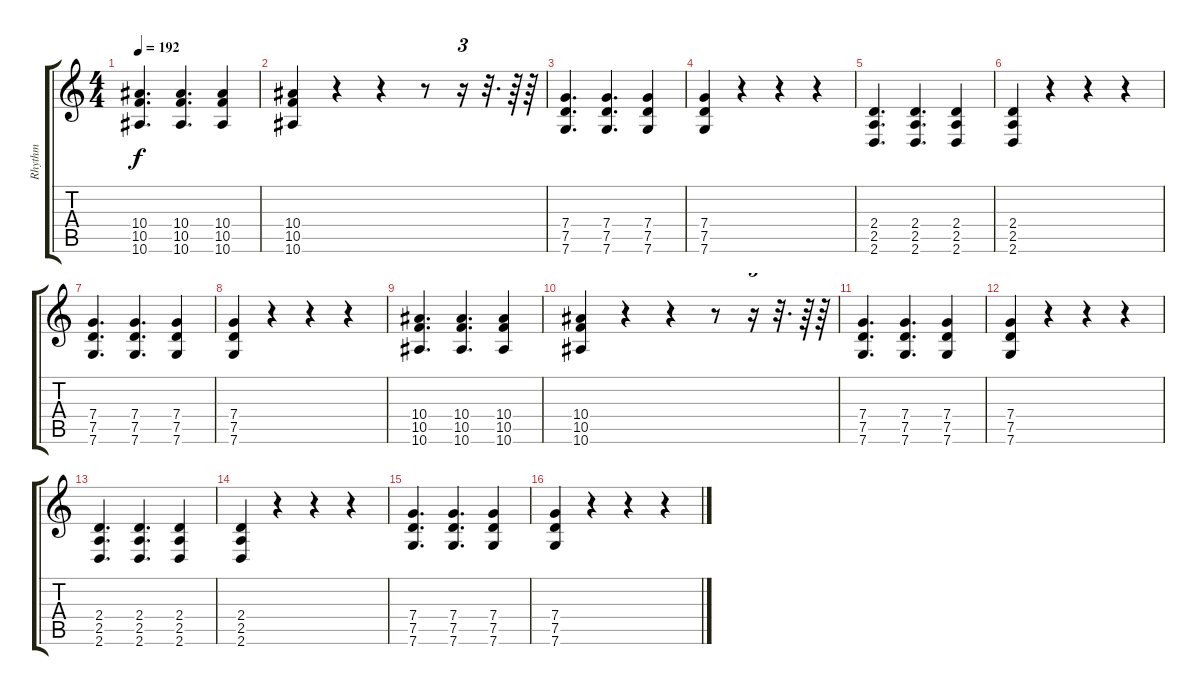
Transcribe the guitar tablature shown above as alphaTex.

\track ("Rhythm" "Rhythm") {instrument distortionguitar}
\staff {score tabs}
\tuning (D4 A3 F3 C3 G2 C2) {hide}
\ts (4 4)
\tempo 192
\clef g2
\ks c
(10.4 10.5 10.6).4{d dy f} (10.4 10.5 10.6).4{d} (10.4 10.5 10.6).4 |
(10.4 10.5 10.6).4 r.4 r.4 r.8 r.16{tu (3 2)} r.32{d} r.64 r.64 |
(7.4 7.5 7.6).4{d} (7.4 7.5 7.6).4{d} (7.4 7.5 7.6).4 |
(7.4 7.5 7.6).4 r.4 r.4 r.4 |
(2.4 2.5 2.6).4{d} (2.4 2.5 2.6).4{d} (2.4 2.5 2.6).4 |
(2.4 2.5 2.6).4 r.4 r.4 r.4 |
(7.4 7.5 7.6).4{d} (7.4 7.5 7.6).4{d} (7.4 7.5 7.6).4 |
(7.4 7.5 7.6).4 r.4 r.4 r.4 |
(10.4 10.5 10.6).4{d} (10.4 10.5 10.6).4{d} (10.4 10.5 10.6).4 |
(10.4 10.5 10.6).4 r.4 r.4 r.8 r.16{tu (3 2)} r.32{d} r.64 r.64 |
(7.4 7.5 7.6).4{d} (7.4 7.5 7.6).4{d} (7.4 7.5 7.6).4 |
(7.4 7.5 7.6).4 r.4 r.4 r.4 |
(2.4 2.5 2.6).4{d} (2.4 2.5 2.6).4{d} (2.4 2.5 2.6).4 |
(2.4 2.5 2.6).4 r.4 r.4 r.4 |
(7.4 7.5 7.6).4{d} (7.4 7.5 7.6).4{d} (7.4 7.5 7.6).4 |
(7.4 7.5 7.6).4 r.4 r.4 r.4
